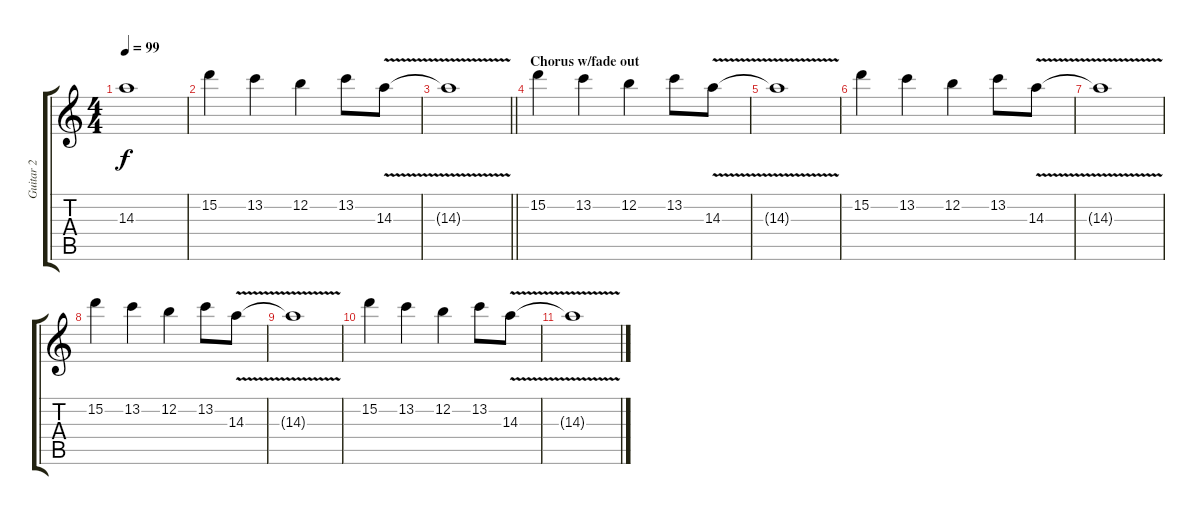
\track ("Guitar 2" "Guitar 2") {instrument overdrivenguitar}
\staff {score tabs}
\tuning (E4 B3 G3 D3 A2 E2) {hide}
\ts (4 4)
\tempo 99
\clef g2
\ks c
14.3{t}.1{dy f} |
15.2.4 13.2.4 12.2.4 13.2.8 14.3{v}.8 |
\barLineRight lightlight
14.3{t}.1 |
\section ("" "Chorus w/fade out")
15.2.4 13.2.4 12.2.4 13.2.8 14.3{v}.8 |
14.3{t}.1 |
15.2.4 13.2.4 12.2.4 13.2.8 14.3{v}.8 |
14.3{t}.1 |
15.2.4 13.2.4 12.2.4 13.2.8 14.3{v}.8 |
14.3{t}.1 |
15.2.4 13.2.4 12.2.4 13.2.8 14.3{v}.8 |
14.3{t}.1
